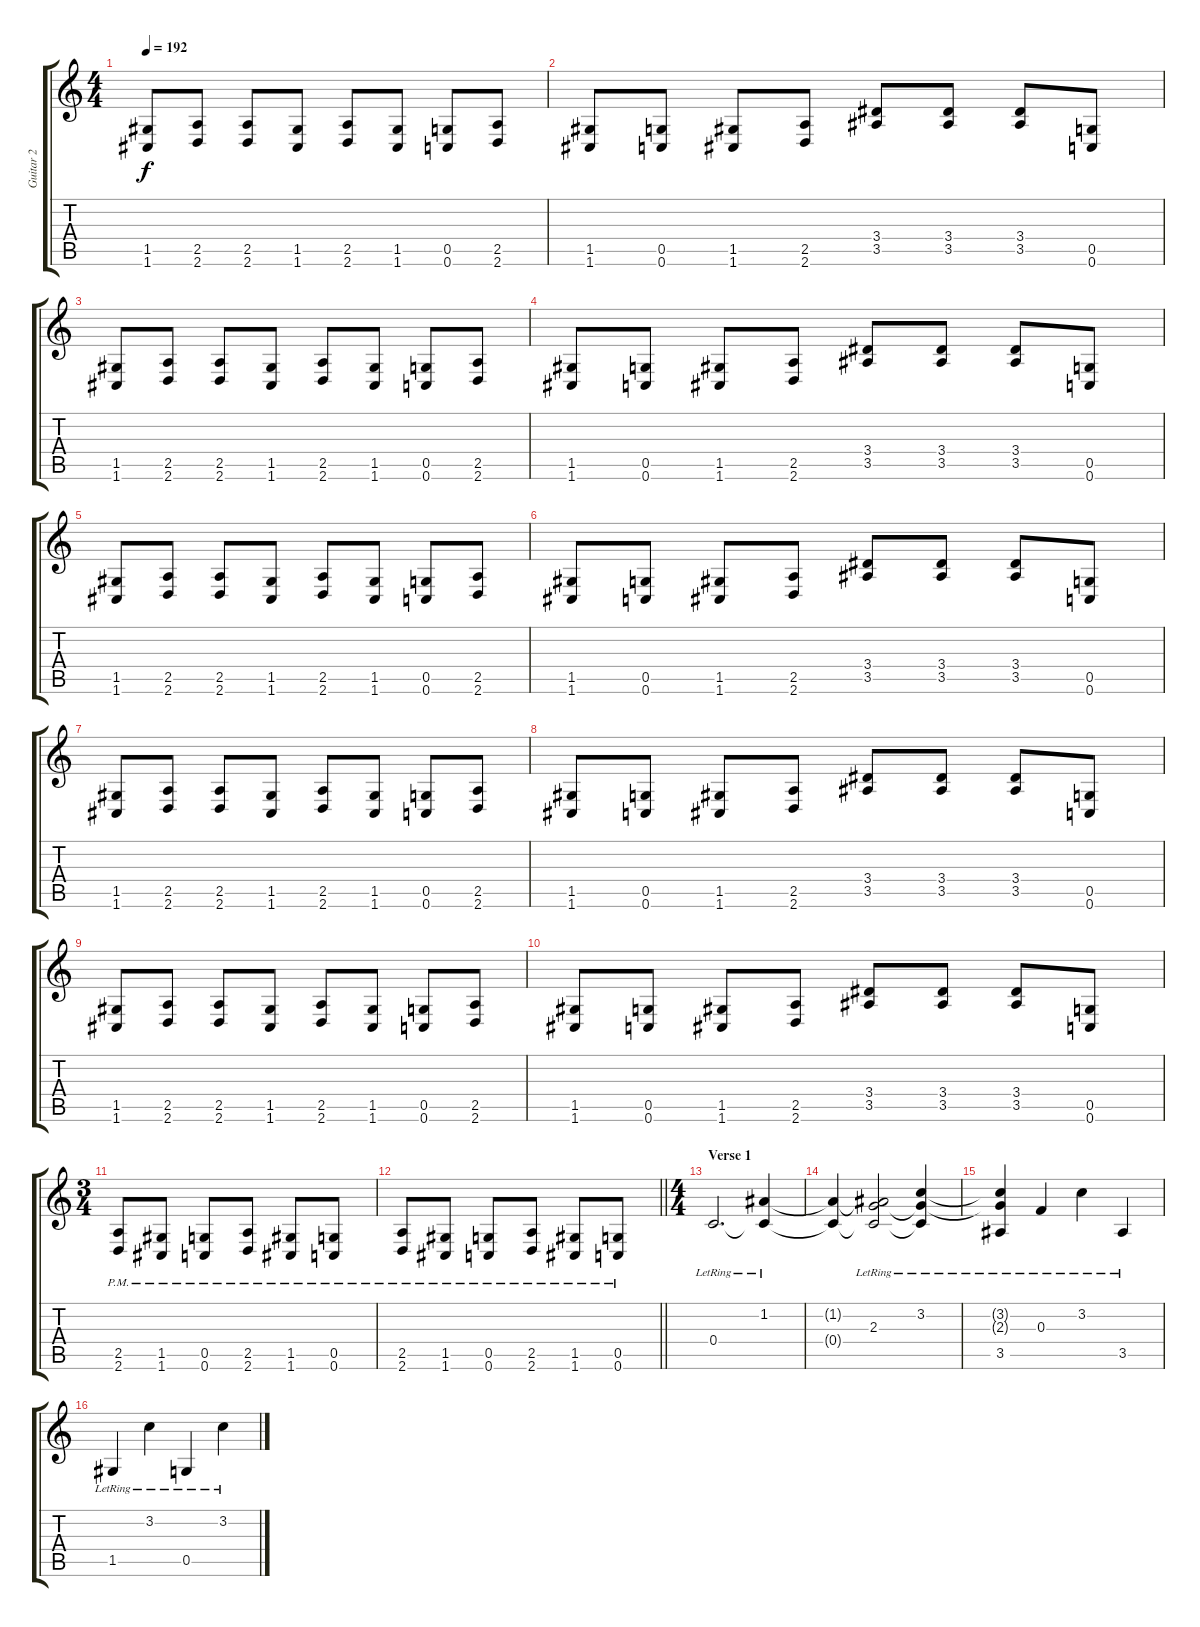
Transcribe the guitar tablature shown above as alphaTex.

\track ("Guitar 2" "Guitar 2") {instrument distortionguitar}
\staff {score tabs}
\tuning (D4 A3 F3 C3 G2 C2) {hide}
\ts (4 4)
\tempo 192
\clef g2
\ks c
(1.5 1.6).8{dy f} (2.5 2.6).8 (2.5 2.6).8 (1.5 1.6).8 (2.5 2.6).8 (1.5 1.6).8 (0.5 0.6).8 (2.5 2.6).8 |
(1.5 1.6).8 (0.5 0.6).8 (1.5 1.6).8 (2.5 2.6).8 (3.4 3.5).8 (3.4 3.5).8 (3.4 3.5).8 (0.5 0.6).8 |
(1.5 1.6).8 (2.5 2.6).8 (2.5 2.6).8 (1.5 1.6).8 (2.5 2.6).8 (1.5 1.6).8 (0.5 0.6).8 (2.5 2.6).8 |
(1.5 1.6).8 (0.5 0.6).8 (1.5 1.6).8 (2.5 2.6).8 (3.4 3.5).8 (3.4 3.5).8 (3.4 3.5).8 (0.5 0.6).8 |
(1.5 1.6).8 (2.5 2.6).8 (2.5 2.6).8 (1.5 1.6).8 (2.5 2.6).8 (1.5 1.6).8 (0.5 0.6).8 (2.5 2.6).8 |
(1.5 1.6).8 (0.5 0.6).8 (1.5 1.6).8 (2.5 2.6).8 (3.4 3.5).8 (3.4 3.5).8 (3.4 3.5).8 (0.5 0.6).8 |
(1.5 1.6).8 (2.5 2.6).8 (2.5 2.6).8 (1.5 1.6).8 (2.5 2.6).8 (1.5 1.6).8 (0.5 0.6).8 (2.5 2.6).8 |
(1.5 1.6).8 (0.5 0.6).8 (1.5 1.6).8 (2.5 2.6).8 (3.4 3.5).8 (3.4 3.5).8 (3.4 3.5).8 (0.5 0.6).8 |
(1.5 1.6).8 (2.5 2.6).8 (2.5 2.6).8 (1.5 1.6).8 (2.5 2.6).8 (1.5 1.6).8 (0.5 0.6).8 (2.5 2.6).8 |
(1.5 1.6).8 (0.5 0.6).8 (1.5 1.6).8 (2.5 2.6).8 (3.4 3.5).8 (3.4 3.5).8 (3.4 3.5).8 (0.5 0.6).8 |
\ts (3 4)
(2.5{pm} 2.6{pm}).8 (1.5{pm} 1.6{pm}).8 (0.5{pm} 0.6{pm}).8 (2.5{pm} 2.6{pm}).8 (1.5{pm} 1.6{pm}).8 (0.5{pm} 0.6{pm}).8 |
\barLineRight lightlight
(2.5{pm} 2.6{pm}).8 (1.5{pm} 1.6{pm}).8 (0.5{pm} 0.6{pm}).8 (2.5{pm} 2.6{pm}).8 (1.5{pm} 1.6{pm}).8 (0.5{pm} 0.6{pm}).8 |
\ts (4 4)
\section ("" "Verse 1")
0.4{lr}.2{d instrument acousticguitarsteel} (1.2{lr} 0.4{t}).4 |
(1.2{t} 0.4{t}).4 (1.2{t} 2.3{lr} 0.4{t}).2 (3.2{lr} 2.3{t} 0.4{t}).4 |
(3.2{t} 2.3{t} 3.5{lr}).4 0.3{lr}.4 3.2{lr}.4 3.5{lr}.4 |
1.5{lr}.4 3.2{lr}.4 0.5{lr}.4 3.2{lr}.4
